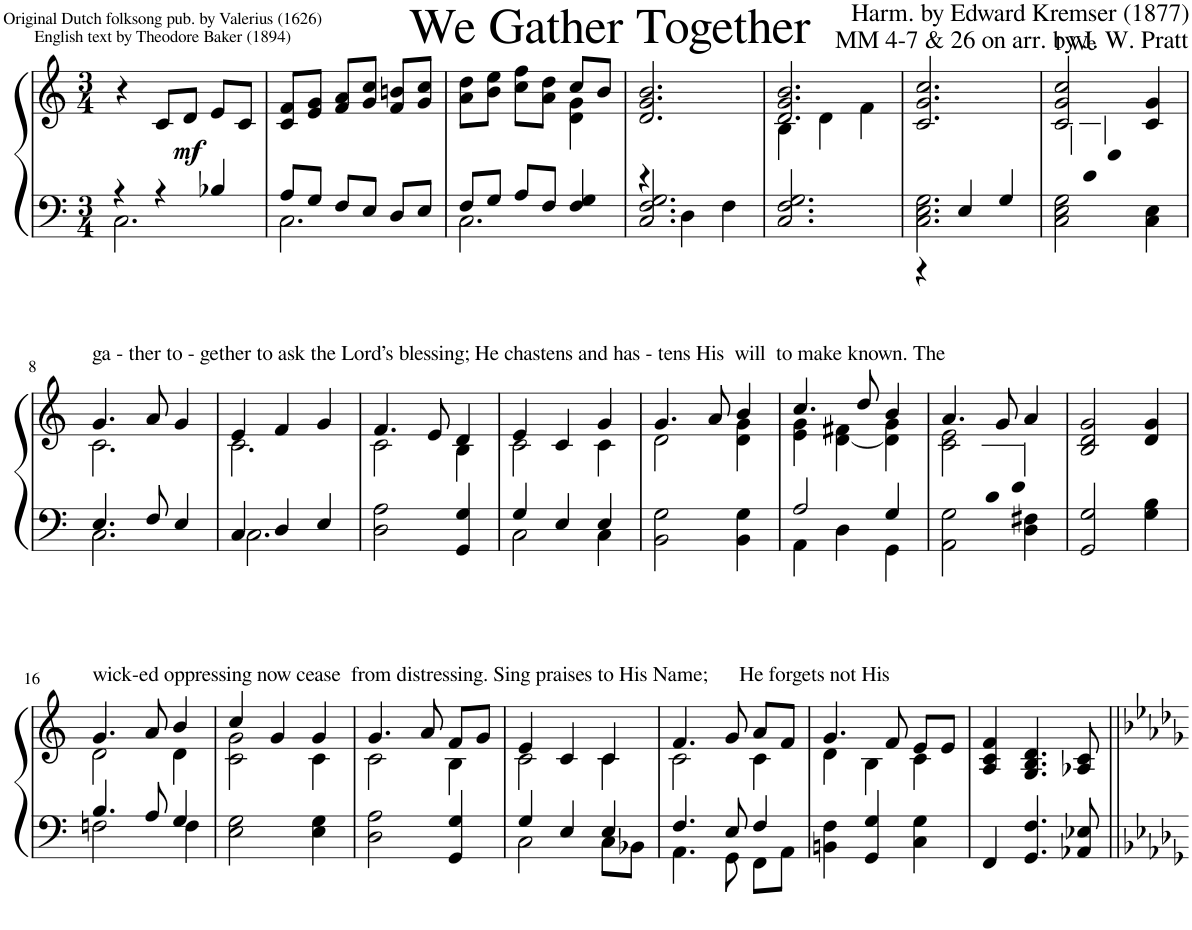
**kern	**kern	**dynam
*part1	*part1	*part1
*staff2	*staff1	*staff1/2
*I"Piano	*	*
*I'Pno	*	*
*clefF4	*clefG2	*
*k[]	*k[]	*
*M3/4	*M3/4	*
=1	=1	=1
*^	*	*
!	!	!	!LO:DY:b
4r	2.C\	4r	mf
4r	.	8c/L	.
.	.	8d/J	.
4B-X/	.	8e/L	.
.	.	8c/J	.
=2	=2	=2	=2
8A/L	2.C\	8c/ 8f/L	.
8G/J	.	8e/ 8g/J	.
8F/L	.	8f/ 8a/L	.
8E/J	.	8g/ 8cc/J	.
8D/L	.	8f/ 8bn/L	.
8E/J	.	8g/ 8cc/J	.
=3	=3	=3	=3
*	*	*^	*
8F/L	2.C\	8a\ 8dd\L	2ryy	.
8G/J	.	8b\ 8ee\J	.	.
8A/L	.	8cc\ 8ff\L	.	.
8F/J	.	8a\ 8dd\J	.	.
4F/ 4G/	.	8cc/L	4d\ 4g\	.
.	.	8b/J	.	.
*	*	*v	*v	*
=4	=4	=4	=4
*	*^	*	*
4r	2.C/ 2.F/ 2.G/	4ryy	2.d/ 2.g/ 2.b/	.
4D\	.	4ryy	.	.
4F\	.	4CC	.	.
=5	=5	=5	=5	=5
*	*	*	*^	*
2.ryy	2.C/ 2.F/ 2.G/	4ryy	2.d/ 2.g/ 2.b/	4B\	.
.	.	4ryy	.	4d\	.
.	.	4CC	.	4f\	.
*	*	*	*v	*v	*
=6	=6	=6	=6	=6
4ryy	2.C\ 2.E\ 2.G\	4r	2.c/ 2.g/ 2.cc/	.
4E/	.	4ryy	.	.
4G/	.	4CC	.	.
=7	=7	=7	=7	=7
*	*	*	*^	*
*	*	*	*	*^	*
!	!	!	!LO:TX:a:t=1 We	!	!	!
2ryy	2C\ 2E\ 2G\	4CC	2c/ 2g/ 2cc/	2ryy	4c\	.
.	.	4CC	.	.	4e\	.
4C\ 4E\	4ryy	4ryy	4c/ 4g/	4ryy	4ryy	.
!!LO:LB:g=z
=8	=8	=8	=8	=8	=8	=8
!	!	!	!LO:TX:a:t=ga - ther to - gether to ask the Lord’s blessing; He chastens and has - tens His  will  to make known. The	!	!	!
*	*v	*v	*	*	*	*
*	*	*	*v	*v	*
4.E/	2.C\	4.g/	2.c\	.
8F/	.	8a/	.	.
4E/	.	4g/	.	.
=9	=9	=9	=9	=9
4C/	2.C\	4e/	2.c\	.
4D/	.	4f/	.	.
4E/	.	4g/	.	.
*v	*v	*	*	*
=10	=10	=10	=10
2D\ 2A\	4.f/	2c\	.
.	8e/	.	.
4GG/ 4G/	4d/	4B\	.
=11	=11	=11	=11
*^	*	*	*
4G/	2C\	4e/	2c\	.
4E/	.	4c/	.	.
4E/	4C\	4g/	4c\	.
*v	*v	*	*	*
=12	=12	=12	=12
2BB\ 2G\	4.g/	2d\	.
.	8a/	.	.
4BB\ 4G\	4b/	4d\ 4g\	.
=13	=13	=13	=13
*^	*	*	*
2A/	4AA\	4.cc/	4e\ 4g\	.
.	4D\	.	[4d\ 4f#X\	.
.	.	8dd/	.	.
4G/	4GG\	4b/	4d\] 4g\	.
*v	*v	*	*	*
=14	=14	=14	=14
2AA\ 2G\	4.a/	2c\ 2e\	.
.	8g/	.	.
4D\ 4F#X\	4a/	4c\ 4d\	.
*	*v	*v	*
=15	=15	=15
2GG/ 2G/	2B/ 2d/ 2g/	.
4G\ 4B\	4d/ 4g/	.
!!LO:LB:g=z
=16	=16	=16
*^	*^	*
!	!	!LO:TX:a:t=wick-ed oppressing now cease  from distressing. Sing praises to His Name;      He forgets not His	!	!
4.B/	2Fn\	4.g/	2d\	.
8A/	.	8a/	.	.
4G/	4F\	4b/	4d\	.
*v	*v	*	*	*
=17	=17	=17	=17
2E\ 2G\	4cc/	2c\ 2g\	.
.	4g/	.	.
4E\ 4G\	4g/	4c\	.
=18	=18	=18	=18
2D\ 2A\	4.g/	2c\	.
.	8a/	.	.
4GG/ 4G/	8f/L	4B\	.
.	8g/J	.	.
=19	=19	=19	=19
*^	*	*	*
4G/	2C\	4e/	2c\	.
4E/	.	4c/	.	.
4E/	8C\L	4c/	4c\	.
.	8BB-X\J	.	.	.
=20	=20	=20	=20	=20
4.F/	4.AA\	4.f/	2c\	.
8E/	8GG\	8g/	.	.
4F/	8FF\L	8a/L	4c\	.
.	8AA\J	8f/J	.	.
*v	*v	*	*	*
=21	=21	=21	=21
4BBn\ 4F\	4.g/	4d\	.
4GG/ 4G/	.	4B\	.
.	8f/	.	.
4C\ 4G\	8e/L	4c\	.
.	8e/J	.	.
*	*v	*v	*
=22	=22	=22
4FF/	4A/ 4c/ 4f/	.
4.GG/ 4.F/	4.G/ 4.B/ 4.d/	.
8AA-X/ 8E-X/	8A-X/ 8c/	.
=||	=||	=||
*-	*-	*-
